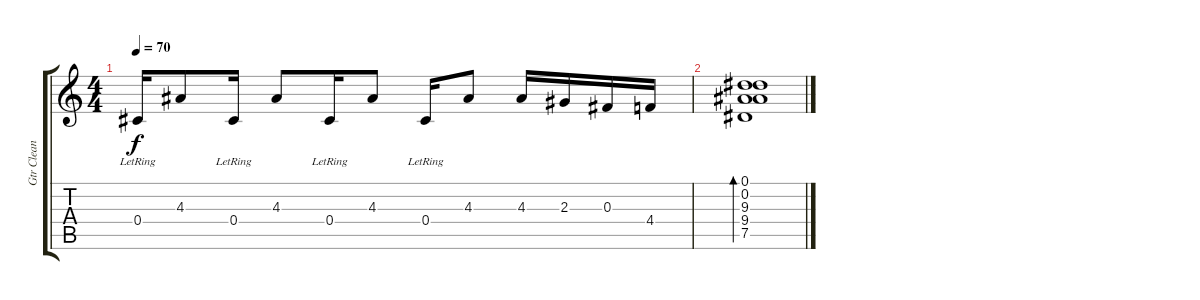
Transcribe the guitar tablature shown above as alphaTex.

\track ("Gtr Clean [12 strings]" "Gtr Clean ") {instrument electricguitarclean}
\staff {score tabs}
\tuning (Eb4 Bb3 Gb3 Db3 Ab2 Eb2) {hide}
\ts (4 4)
\tempo 70
\clef g2
\ks c
0.4{lr}.16{dy f} 4.3.8 0.4{lr}.16 4.3.8 0.4{lr}.16 4.3.8 0.4{lr}.16 4.3.8 4.3.16 2.3.16 0.3.16 4.4.16 |
(0.1 0.2 9.3 9.4 7.5).1{bd 120 volume 0}
